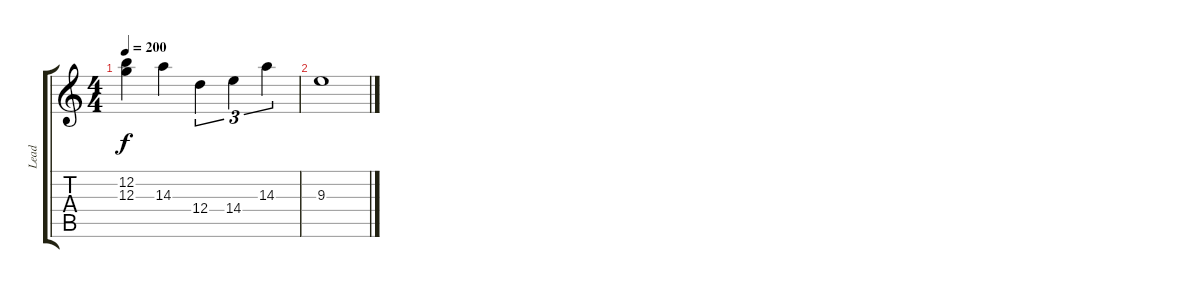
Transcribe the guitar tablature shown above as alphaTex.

\track ("Lead" "Lead") {instrument distortionguitar}
\staff {score tabs}
\tuning (E4 B3 G3 D3 A2 E2) {hide}
\ts (4 4)
\tempo 200
\clef g2
\ks c
(12.2 12.3).4{dy f} 14.3.4 12.4.4{tu (3 2)} 14.4.4{tu (3 2)} 14.3.4{tu (3 2)} |
9.3.1
